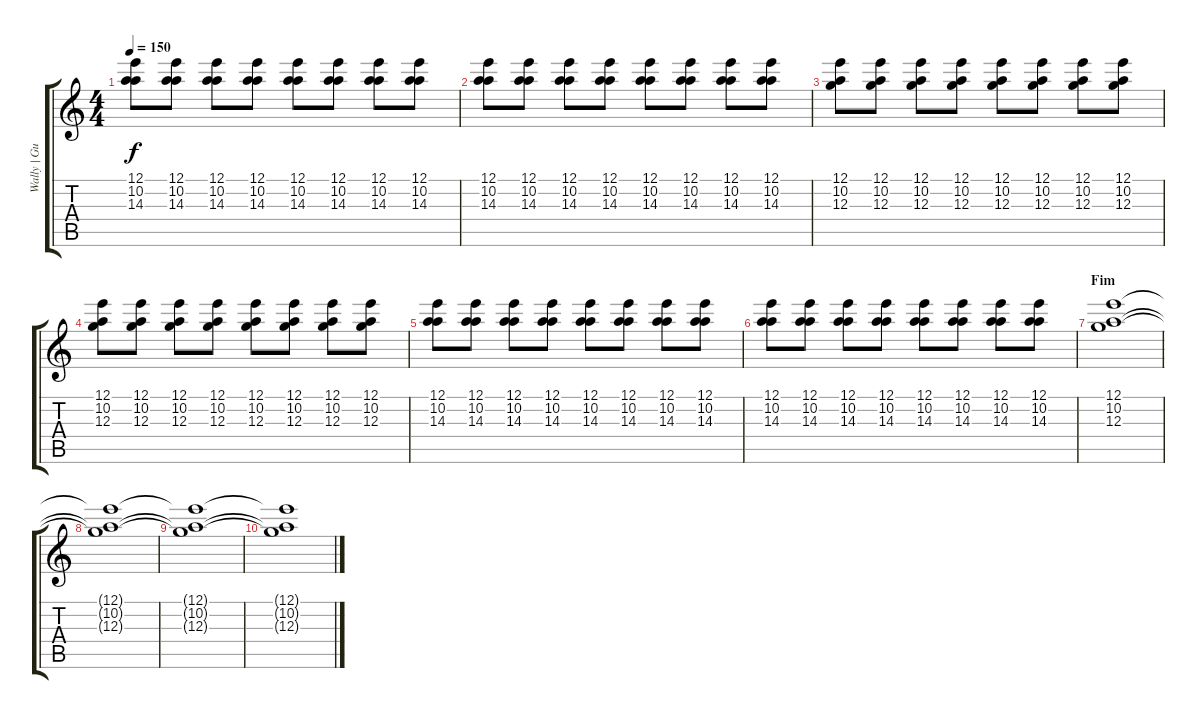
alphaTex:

\track ("Wally | Guitarra" "Wally | Gu") {instrument overdrivenguitar}
\staff {score tabs}
\tuning (E4 B3 G3 D3 A2 E2) {hide}
\ts (4 4)
\tempo 150
\clef g2
\ks c
(12.1 10.2 14.3).8{dy f} (12.1 10.2 14.3).8 (12.1 10.2 14.3).8 (12.1 10.2 14.3).8 (12.1 10.2 14.3).8 (12.1 10.2 14.3).8 (12.1 10.2 14.3).8 (12.1 10.2 14.3).8 |
(12.1 10.2 14.3).8 (12.1 10.2 14.3).8 (12.1 10.2 14.3).8 (12.1 10.2 14.3).8 (12.1 10.2 14.3).8 (12.1 10.2 14.3).8 (12.1 10.2 14.3).8 (12.1 10.2 14.3).8 |
(12.1 10.2 12.3).8 (12.1 10.2 12.3).8 (12.1 10.2 12.3).8 (12.1 10.2 12.3).8 (12.1 10.2 12.3).8 (12.1 10.2 12.3).8 (12.1 10.2 12.3).8 (12.1 10.2 12.3).8 |
(12.1 10.2 12.3).8 (12.1 10.2 12.3).8 (12.1 10.2 12.3).8 (12.1 10.2 12.3).8 (12.1 10.2 12.3).8 (12.1 10.2 12.3).8 (12.1 10.2 12.3).8 (12.1 10.2 12.3).8 |
(12.1 10.2 14.3).8 (12.1 10.2 14.3).8 (12.1 10.2 14.3).8 (12.1 10.2 14.3).8 (12.1 10.2 14.3).8 (12.1 10.2 14.3).8 (12.1 10.2 14.3).8 (12.1 10.2 14.3).8 |
(12.1 10.2 14.3).8 (12.1 10.2 14.3).8 (12.1 10.2 14.3).8 (12.1 10.2 14.3).8 (12.1 10.2 14.3).8 (12.1 10.2 14.3).8 (12.1 10.2 14.3).8 (12.1 10.2 14.3).8 |
\section ("" "Fim")
(12.1 10.2 12.3).1 |
(12.1{t} 10.2{t} 12.3{t}).1 |
(12.1{t} 10.2{t} 12.3{t}).1 |
(12.1{t} 10.2{t} 12.3{t}).1
